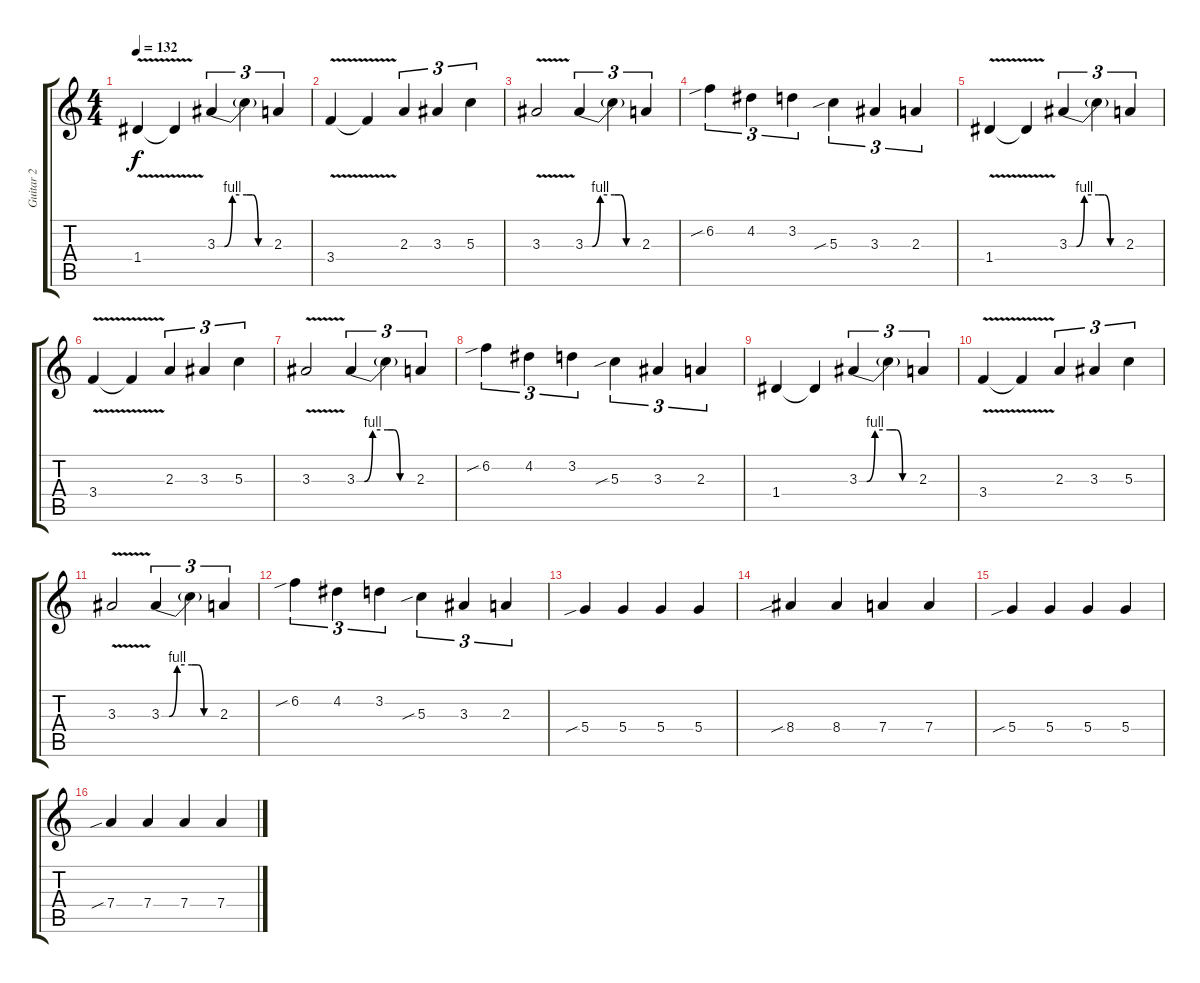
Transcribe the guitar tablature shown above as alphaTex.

\track ("Guitar 2" "Guitar 2") {instrument electricguitarclean}
\staff {score tabs}
\tuning (E4 B3 G3 D3 A2 D2) {hide}
\ts (4 4)
\tempo 132
\clef g2
\ks c
1.4{v}.4{dy f} 1.4{t}.4 3.3{be (custom 0 0 15 0 31 4 60 4)}.4{tu (3 2)} 3.3{be (custom 0 4 15 4 30 0 60 0) t}.4{tu (3 2)} 2.3.4{tu (3 2)} |
3.4{v}.4 3.4{t}.4 2.3.4{tu (3 2)} 3.3.4{tu (3 2)} 5.3.4{tu (3 2)} |
3.3{v}.2 3.3{be (custom 0 0 15 0 31 4 60 4)}.4{tu (3 2)} 3.3{be (custom 0 4 15 4 30 0 60 0) t}.4{tu (3 2)} 2.3.4{tu (3 2)} |
6.2{sib}.4{tu (3 2)} 4.2.4{tu (3 2)} 3.2.4{tu (3 2)} 5.3{sib}.4{tu (3 2)} 3.3.4{tu (3 2)} 2.3.4{tu (3 2)} |
1.4{v}.4 1.4{t}.4 3.3{be (custom 0 0 15 0 31 4 60 4)}.4{tu (3 2)} 3.3{be (custom 0 4 15 4 30 0 60 0) t}.4{tu (3 2)} 2.3.4{tu (3 2)} |
3.4{v}.4 3.4{t}.4 2.3.4{tu (3 2)} 3.3.4{tu (3 2)} 5.3.4{tu (3 2)} |
3.3{v}.2 3.3{be (custom 0 0 15 0 31 4 60 4)}.4{tu (3 2)} 3.3{be (custom 0 4 15 4 30 0 60 0) t}.4{tu (3 2)} 2.3.4{tu (3 2)} |
6.2{sib}.4{tu (3 2)} 4.2.4{tu (3 2)} 3.2.4{tu (3 2)} 5.3{sib}.4{tu (3 2)} 3.3.4{tu (3 2)} 2.3.4{tu (3 2)} |
1.4.4{volume 8} 1.4{t}.4 3.3{be (custom 0 0 15 0 31 4 60 4)}.4{tu (3 2)} 3.3{be (custom 0 4 15 4 30 0 60 0) t}.4{tu (3 2)} 2.3.4{tu (3 2)} |
3.4{v}.4 3.4{t}.4 2.3.4{tu (3 2)} 3.3.4{tu (3 2)} 5.3.4{tu (3 2)} |
3.3{v}.2 3.3{be (custom 0 0 15 0 31 4 60 4)}.4{tu (3 2)} 3.3{be (custom 0 4 15 4 30 0 60 0) t}.4{tu (3 2)} 2.3.4{tu (3 2)} |
6.2{sib}.4{tu (3 2)} 4.2.4{tu (3 2)} 3.2.4{tu (3 2)} 5.3{sib}.4{tu (3 2)} 3.3.4{tu (3 2)} 2.3.4{tu (3 2)} |
5.4{sib}.4{volume 16 instrument electricguitarclean} 5.4.4 5.4.4 5.4.4 |
8.4{sib}.4 8.4.4 7.4.4 7.4.4 |
5.4{sib}.4 5.4.4 5.4.4 5.4.4 |
7.4{sib}.4 7.4.4 7.4.4 7.4.4
